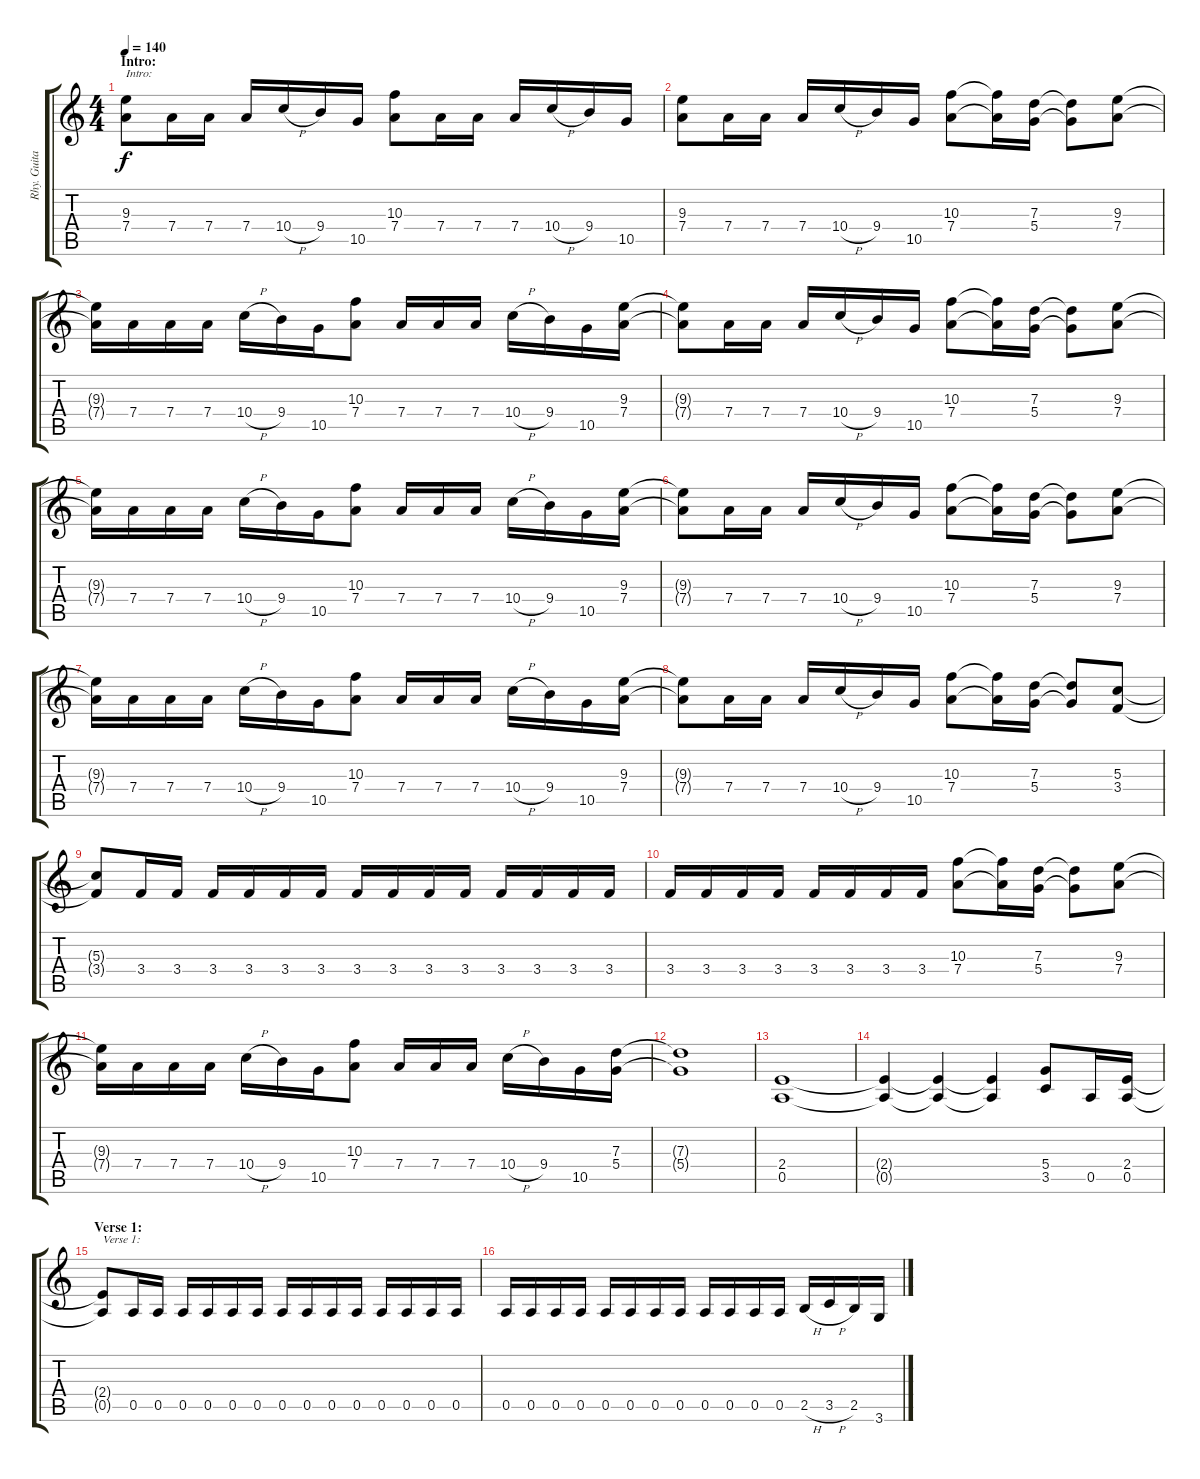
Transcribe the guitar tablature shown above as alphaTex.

\track ("Rhy. Guitar 1" "Rhy. Guita") {instrument distortionguitar}
\staff {score tabs}
\tuning (E4 B3 G3 D3 A2 E2) {hide}
\ts (4 4)
\section ("" "Intro:")
\tempo 140
\clef g2
\ks c
(9.3 7.4).8{txt "Intro:" dy f instrument distortionguitar} 7.4.16 7.4.16 7.4.16 10.4{h}.16 9.4.16 10.5.16 (10.3 7.4).8 7.4.16 7.4.16 7.4.16 10.4{h}.16 9.4.16 10.5.16 |
(9.3 7.4).8 7.4.16 7.4.16 7.4.16 10.4{h}.16 9.4.16 10.5.16 (10.3 7.4).8 (10.3{t} 7.4{t}).16 (7.3 5.4).16 (7.3{t} 5.4{t}).8 (9.3 7.4).8 |
(9.3{t} 7.4{t}).16 7.4.16 7.4.16 7.4.16 10.4{h}.16 9.4.16 10.5.16 (10.3 7.4).8 7.4.16 7.4.16 7.4.16 10.4{h}.16 9.4.16 10.5.16 (9.3 7.4).16 |
(9.3{t} 7.4{t}).8 7.4.16 7.4.16 7.4.16 10.4{h}.16 9.4.16 10.5.16 (10.3 7.4).8 (10.3{t} 7.4{t}).16 (7.3 5.4).16 (7.3{t} 5.4{t}).8 (9.3 7.4).8 |
(9.3{t} 7.4{t}).16 7.4.16 7.4.16 7.4.16 10.4{h}.16 9.4.16 10.5.16 (10.3 7.4).8 7.4.16 7.4.16 7.4.16 10.4{h}.16 9.4.16 10.5.16 (9.3 7.4).16 |
(9.3{t} 7.4{t}).8 7.4.16 7.4.16 7.4.16 10.4{h}.16 9.4.16 10.5.16 (10.3 7.4).8 (10.3{t} 7.4{t}).16 (7.3 5.4).16 (7.3{t} 5.4{t}).8 (9.3 7.4).8 |
(9.3{t} 7.4{t}).16 7.4.16 7.4.16 7.4.16 10.4{h}.16 9.4.16 10.5.16 (10.3 7.4).8 7.4.16 7.4.16 7.4.16 10.4{h}.16 9.4.16 10.5.16 (9.3 7.4).16 |
(9.3{t} 7.4{t}).8 7.4.16 7.4.16 7.4.16 10.4{h}.16 9.4.16 10.5.16 (10.3 7.4).8 (10.3{t} 7.4{t}).16 (7.3 5.4).16 (7.3{t} 5.4{t}).8 (5.3 3.4).8 |
(5.3{t} 3.4{t}).8 3.4.16 3.4.16 3.4.16 3.4.16 3.4.16 3.4.16 3.4.16 3.4.16 3.4.16 3.4.16 3.4.16 3.4.16 3.4.16 3.4.16 |
3.4.16 3.4.16 3.4.16 3.4.16 3.4.16 3.4.16 3.4.16 3.4.16 (10.3 7.4).8 (10.3{t} 7.4{t}).16 (7.3 5.4).16 (7.3{t} 5.4{t}).8 (9.3 7.4).8 |
(9.3{t} 7.4{t}).16 7.4.16 7.4.16 7.4.16 10.4{h}.16 9.4.16 10.5.16 (10.3 7.4).8 7.4.16 7.4.16 7.4.16 10.4{h}.16 9.4.16 10.5.16 (7.3 5.4).16 |
(7.3{t} 5.4{t}).1 |
(2.4 0.5).1 |
(2.4{t} 0.5{t}).4 (2.4{t} 0.5{t}).4 (2.4{t} 0.5{t}).4 (5.4 3.5).8 0.5.16 (2.4 0.5).16 |
\section ("" "Verse 1:")
(2.4{t} 0.5{t}).8{txt "Verse 1:"} 0.5.16 0.5.16 0.5.16 0.5.16 0.5.16 0.5.16 0.5.16 0.5.16 0.5.16 0.5.16 0.5.16 0.5.16 0.5.16 0.5.16 |
0.5.16 0.5.16 0.5.16 0.5.16 0.5.16 0.5.16 0.5.16 0.5.16 0.5.16 0.5.16 0.5.16 0.5.16 2.5{h}.16 3.5{h}.16 2.5.16 3.6.16
